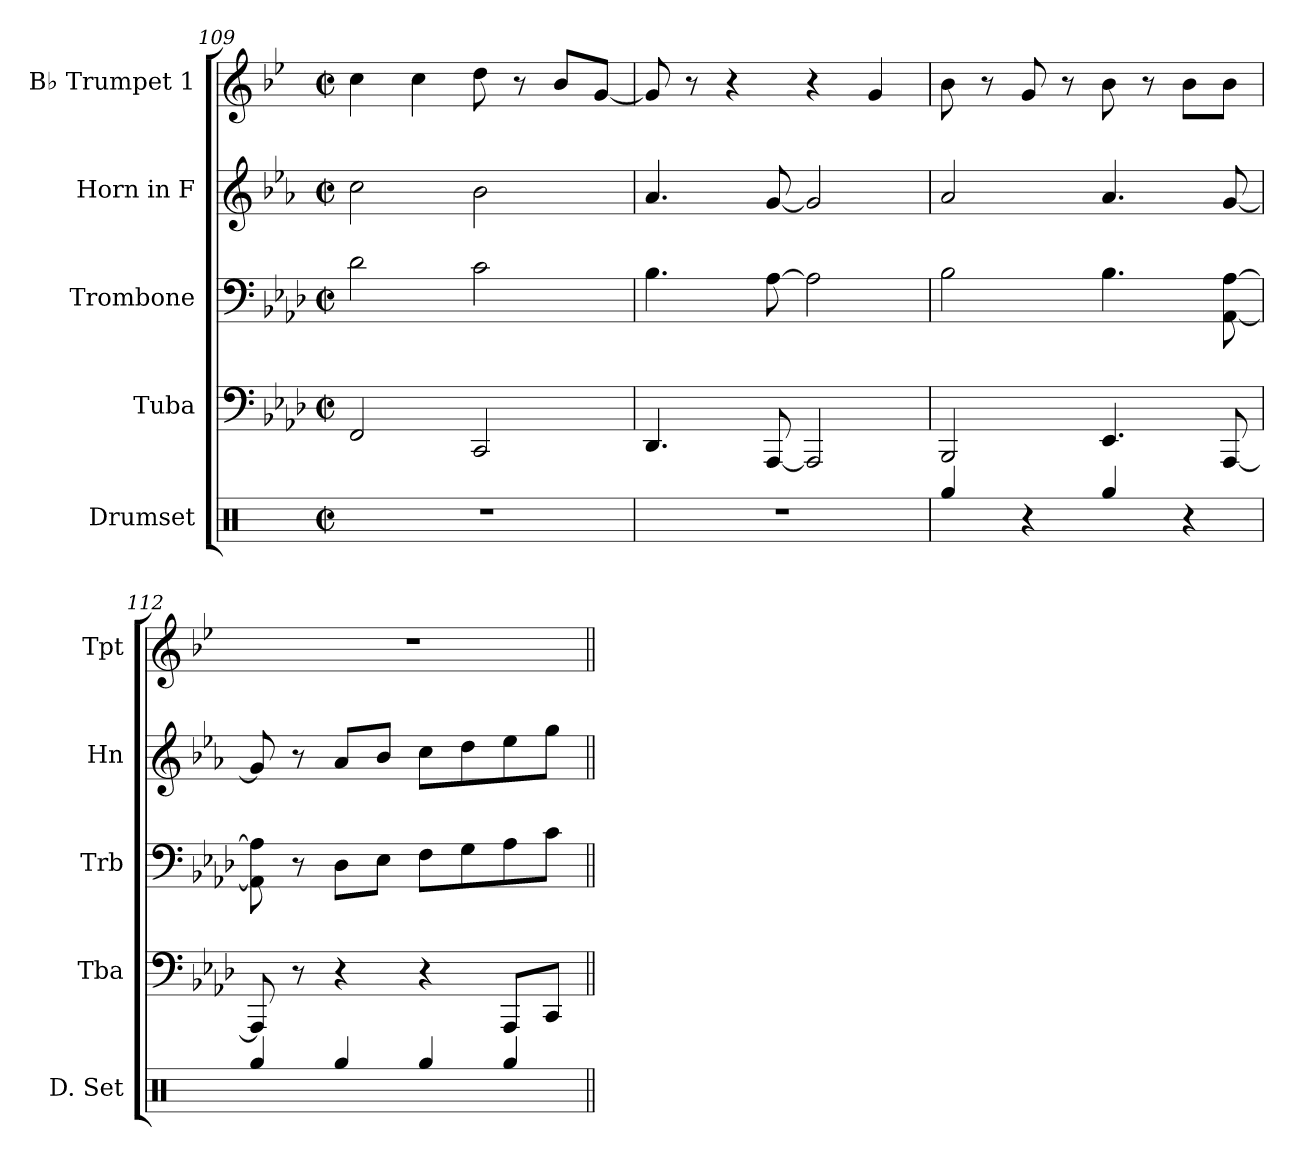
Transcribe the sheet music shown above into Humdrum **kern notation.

**kern	**kern	**kern	**kern	**kern
*part5	*part4	*part3	*part2	*part1
*staff5	*staff4	*staff3	*staff2	*staff1
*I"Drumset	*I"Tuba	*I"Trombone	*I"Horn in F	*I"B♭ Trumpet 1
*I'D. Set	*I'Tba	*I'Trb	*I'Hn	*I'Tpt
*clefX	*clefF4	*clefF4	*clefG2	*clefG2
*	*	*	*ITrd4c7	*ITrd1c2
*k[]	*k[b-e-a-d-]	*k[b-e-a-d-]	*k[b-e-a-d-]	*k[b-e-a-d-]
*M2/2	*M2/2	*M2/2	*M2/2	*M2/2
*met(c|)	*met(c|)	*met(c|)	*met(c|)	*met(c|)
=109	=109	=109	=109	=109
1r	2FF/	2d-\	2f\	4b-\
.	.	.	.	4b-\
.	2CC/	2c\	2e-\	8cc\
.	.	.	.	8r
.	.	.	.	8a-/L
.	.	.	.	[8f/J
!!LO:LB:g=z
=110	=110	=110	=110	=110
1r	4.DD-/	4.B-\	4.d-/	8f/]
.	.	.	.	8r
.	.	.	.	4r
.	[8AAA-/	[8A-\	[8c/	.
.	2AAA-/]	2A-\]	2c/]	4r
.	.	.	.	4f/
=111	=111	=111	=111	=111
4Rgg/	2BBB-/	2B-\	2d-/	8a-\
.	.	.	.	8r
4r	.	.	.	8f/
.	.	.	.	8r
4Rgg/	4.EE-/	4.B-\	4.d-/	8a-\
.	.	.	.	8r
4r	.	.	.	8a-\L
.	[8AAA-/	[8AA-\ [8A-\	[8c/	8a-\J
=112	=112	=112	=112	=112
4Rgg/	8AAA-/]	8AA-\] 8A-\]	8c/]	1r
.	8r	8r	8r	.
4Rgg/	4r	8D-\L	8d-/L	.
.	.	8E-\J	8e-/J	.
4Rgg/	4r	8F\L	8f\L	.
.	.	8G\	8g\	.
4Rgg/	8AAA-/L	8A-\	8a-\	.
.	8CC/J	8c\J	8cc\J	.
=||	=||	=||	=||	=||
*-	*-	*-	*-	*-
